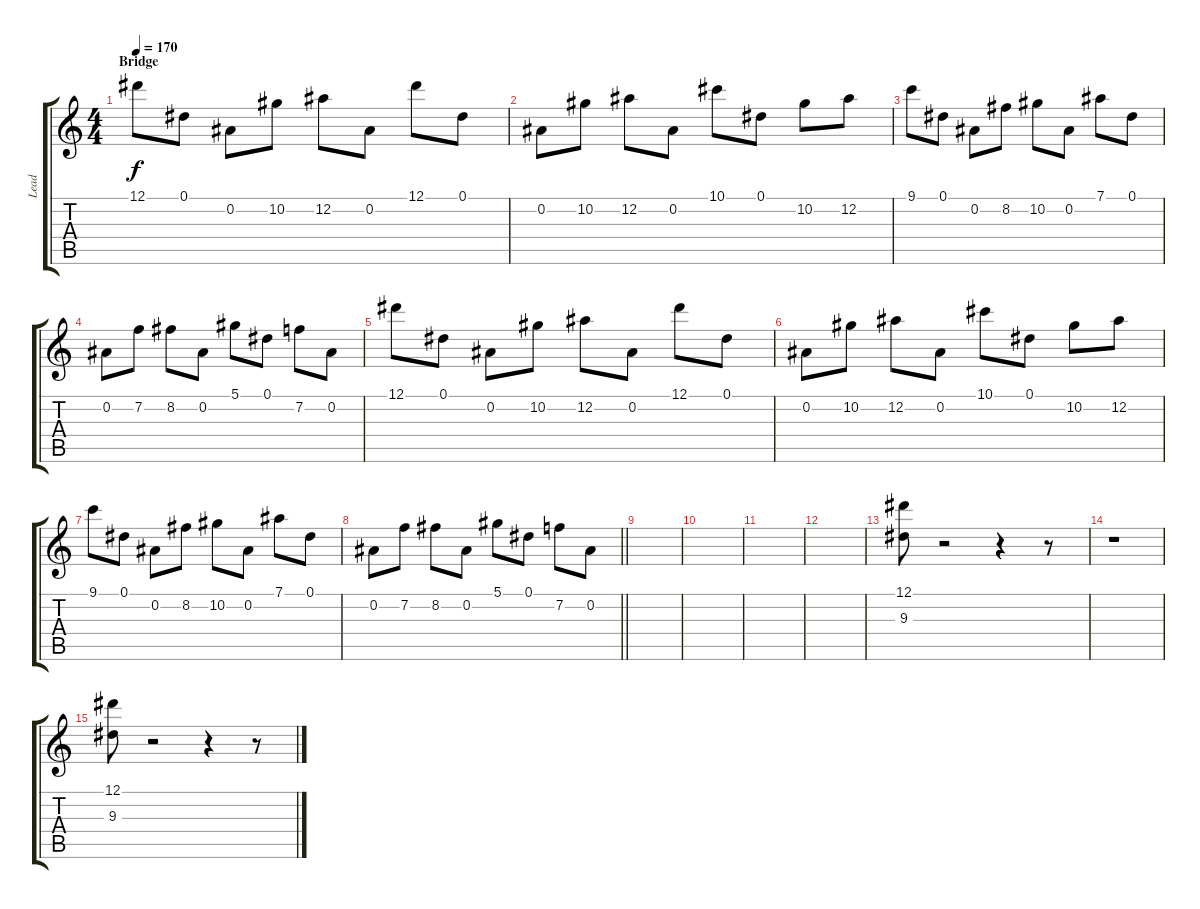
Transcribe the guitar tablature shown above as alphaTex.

\track ("Lead" "Lead") {instrument distortionguitar}
\staff {score tabs}
\tuning (Eb4 Bb3 Gb3 Db3 Ab2 Eb2) {hide}
\ts (4 4)
\section ("" "Bridge")
\tempo 170
\clef g2
\ks c
12.1.8{dy f} 0.1.8 0.2.8 10.2.8 12.2.8 0.2.8 12.1.8 0.1.8 |
0.2.8 10.2.8 12.2.8 0.2.8 10.1.8 0.1.8 10.2.8 12.2.8 |
9.1.8 0.1.8 0.2.8 8.2.8 10.2.8 0.2.8 7.1.8 0.1.8 |
0.2.8 7.2.8 8.2.8 0.2.8 5.1.8 0.1.8 7.2.8 0.2.8 |
12.1.8 0.1.8 0.2.8 10.2.8 12.2.8 0.2.8 12.1.8 0.1.8 |
0.2.8 10.2.8 12.2.8 0.2.8 10.1.8 0.1.8 10.2.8 12.2.8 |
9.1.8 0.1.8 0.2.8 8.2.8 10.2.8 0.2.8 7.1.8 0.1.8 |
\barLineRight lightlight
0.2.8 7.2.8 8.2.8 0.2.8 5.1.8 0.1.8 7.2.8 0.2.8 |
|
|
|
|
(12.1 9.3).8 r.2 r.4 r.8 |
r.1 |
(12.1 9.3).8 r.2 r.4 r.8
